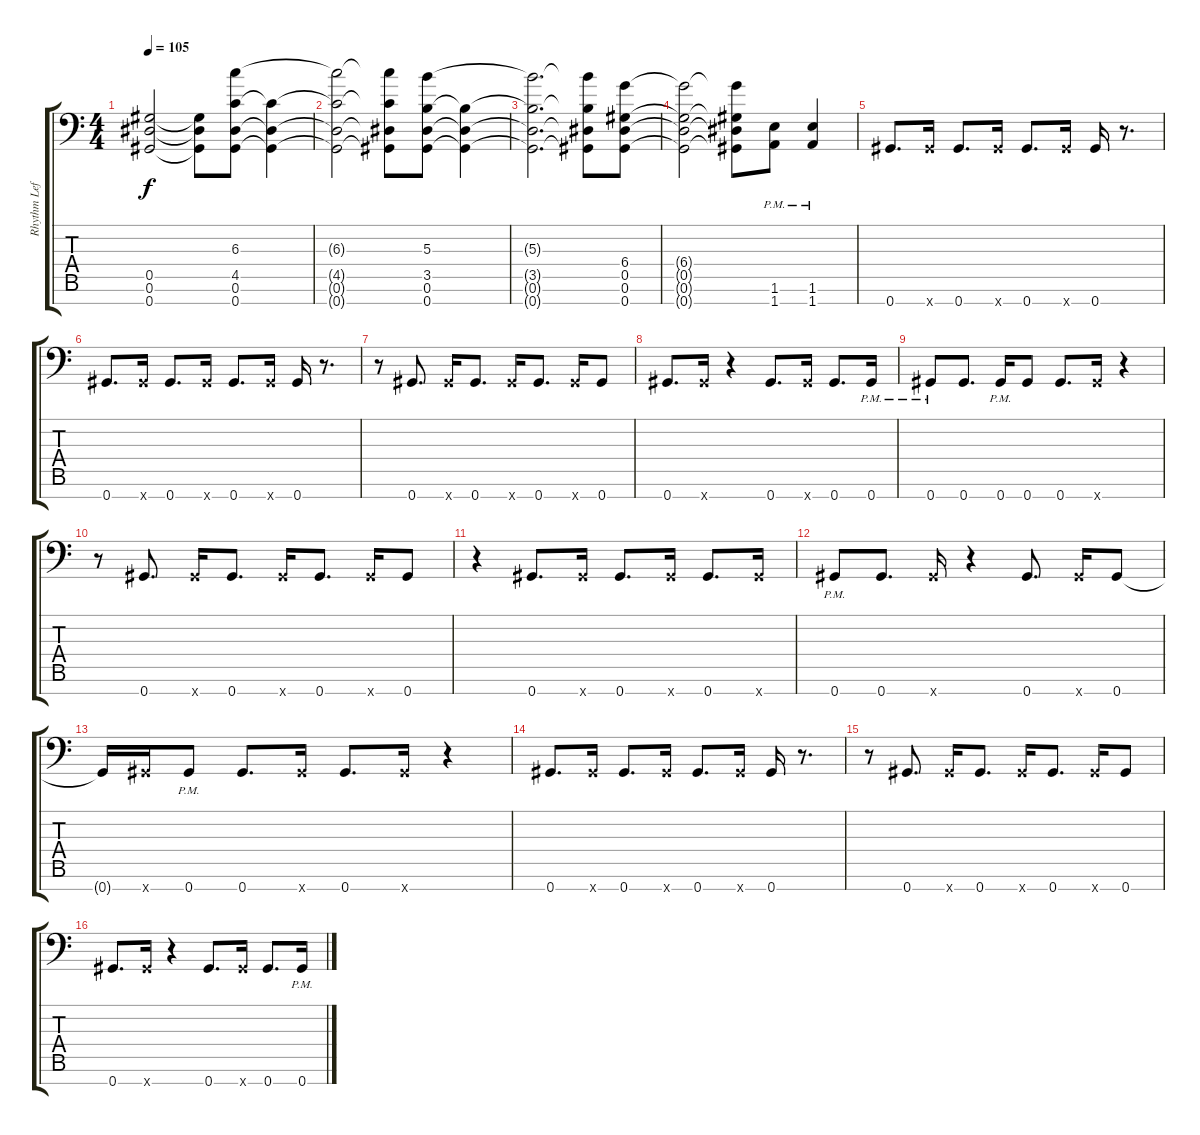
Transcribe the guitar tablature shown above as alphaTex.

\track ("Rhythm Left" "Rhythm Lef") {instrument overdrivenguitar}
\staff {score tabs}
\tuning (Eb4 Bb3 Gb3 Db3 Ab2 Eb2 Ab1) {hide}
\ts (4 4)
\tempo 105
\clef f4
\ks c
(0.5 0.6 0.7).2{dy f} (0.5{t} 0.6{t} 0.7{t}).8 (6.3 4.5 0.6 0.7).8 (4.5{t} 0.6{t} 0.7{t}).4 |
(6.3{t} 4.5{t} 0.6{t} 0.7{t}).2 (6.3{t} 4.5{t} 0.6{t} 0.7{t}).8 (5.3 3.5 0.6 0.7).8 (3.5{t} 0.6{t} 0.7{t}).4 |
(5.3{t} 3.5{t} 0.6{t} 0.7{t}).2{d} (5.3{t} 3.5{t} 0.6{t} 0.7{t}).8 (6.4 0.5 0.6 0.7).8 |
(6.4{t} 0.5{t} 0.6{t} 0.7{t}).2 (6.4{t} 0.5{t} 0.6{t} 0.7{t}).8 (1.6{pm} 1.7{pm}).8 (1.6{pm} 1.7{pm}).4 |
0.7.8{d} 0.7{x}.16 0.7.8{d} 0.7{x}.16 0.7.8{d} 0.7{x}.16 0.7.16 r.8{d} |
0.7.8{d} 0.7{x}.16 0.7.8{d} 0.7{x}.16 0.7.8{d} 0.7{x}.16 0.7.16 r.8{d} |
r.8 0.7.8{d} 0.7{x}.16 0.7.8{d} 0.7{x}.16 0.7.8{d} 0.7{x}.16 0.7.8 |
0.7.8{d} 0.7{x}.16 r.4 0.7.8{d} 0.7{x}.16 0.7.8{d} 0.7{pm}.16 |
0.7{pm}.8 0.7.8{d} 0.7{pm}.16 0.7.8 0.7.8{d} 0.7{x}.16 r.4 |
r.8 0.7.8{d} 0.7{x}.16 0.7.8{d} 0.7{x}.16 0.7.8{d} 0.7{x}.16 0.7.8 |
r.4 0.7.8{d} 0.7{x}.16 0.7.8{d} 0.7{x}.16 0.7.8{d} 0.7{x}.16 |
0.7{pm}.8 0.7.8{d} 0.7{x}.16 r.4 0.7.8{d} 0.7{x}.16 0.7.8 |
0.7{t}.16 0.7{x}.16 0.7{pm}.8 0.7.8{d} 0.7{x}.16 0.7.8{d} 0.7{x}.16 r.4 |
0.7.8{d} 0.7{x}.16 0.7.8{d} 0.7{x}.16 0.7.8{d} 0.7{x}.16 0.7.16 r.8{d} |
r.8 0.7.8{d} 0.7{x}.16 0.7.8{d} 0.7{x}.16 0.7.8{d} 0.7{x}.16 0.7.8 |
0.7.8{d} 0.7{x}.16 r.4 0.7.8{d} 0.7{x}.16 0.7.8{d} 0.7{pm}.16
